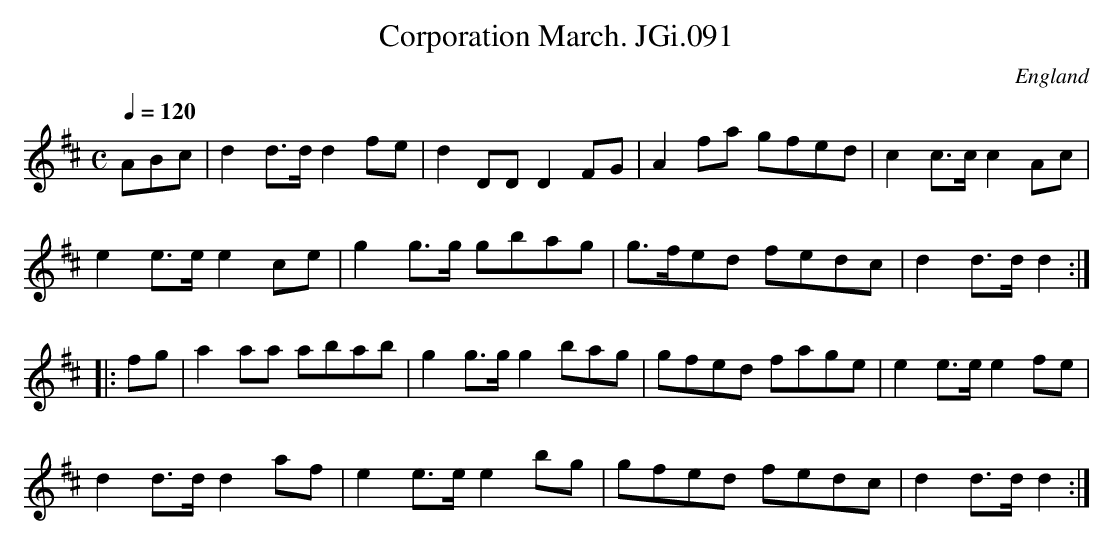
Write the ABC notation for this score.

X:1
T:Corporation March. JGi.091
O:England
M:C
L:1/8
Q:1/4=120
K:D major
ABc|d2d>dd2fe|d2DDD2FG|A2fa gfed|c2c>cc2Ac|
e2e>ee2ce|g2g>g gbag|g>fed fedc|d2d>dd2:|
|:fg|a2aa abab|g2g>gg2 bag|gfed fage|e2e>ee2 fe|
d2d>dd2af|e2e>ee2bg|gfed fedc|d2d>dd2:|
